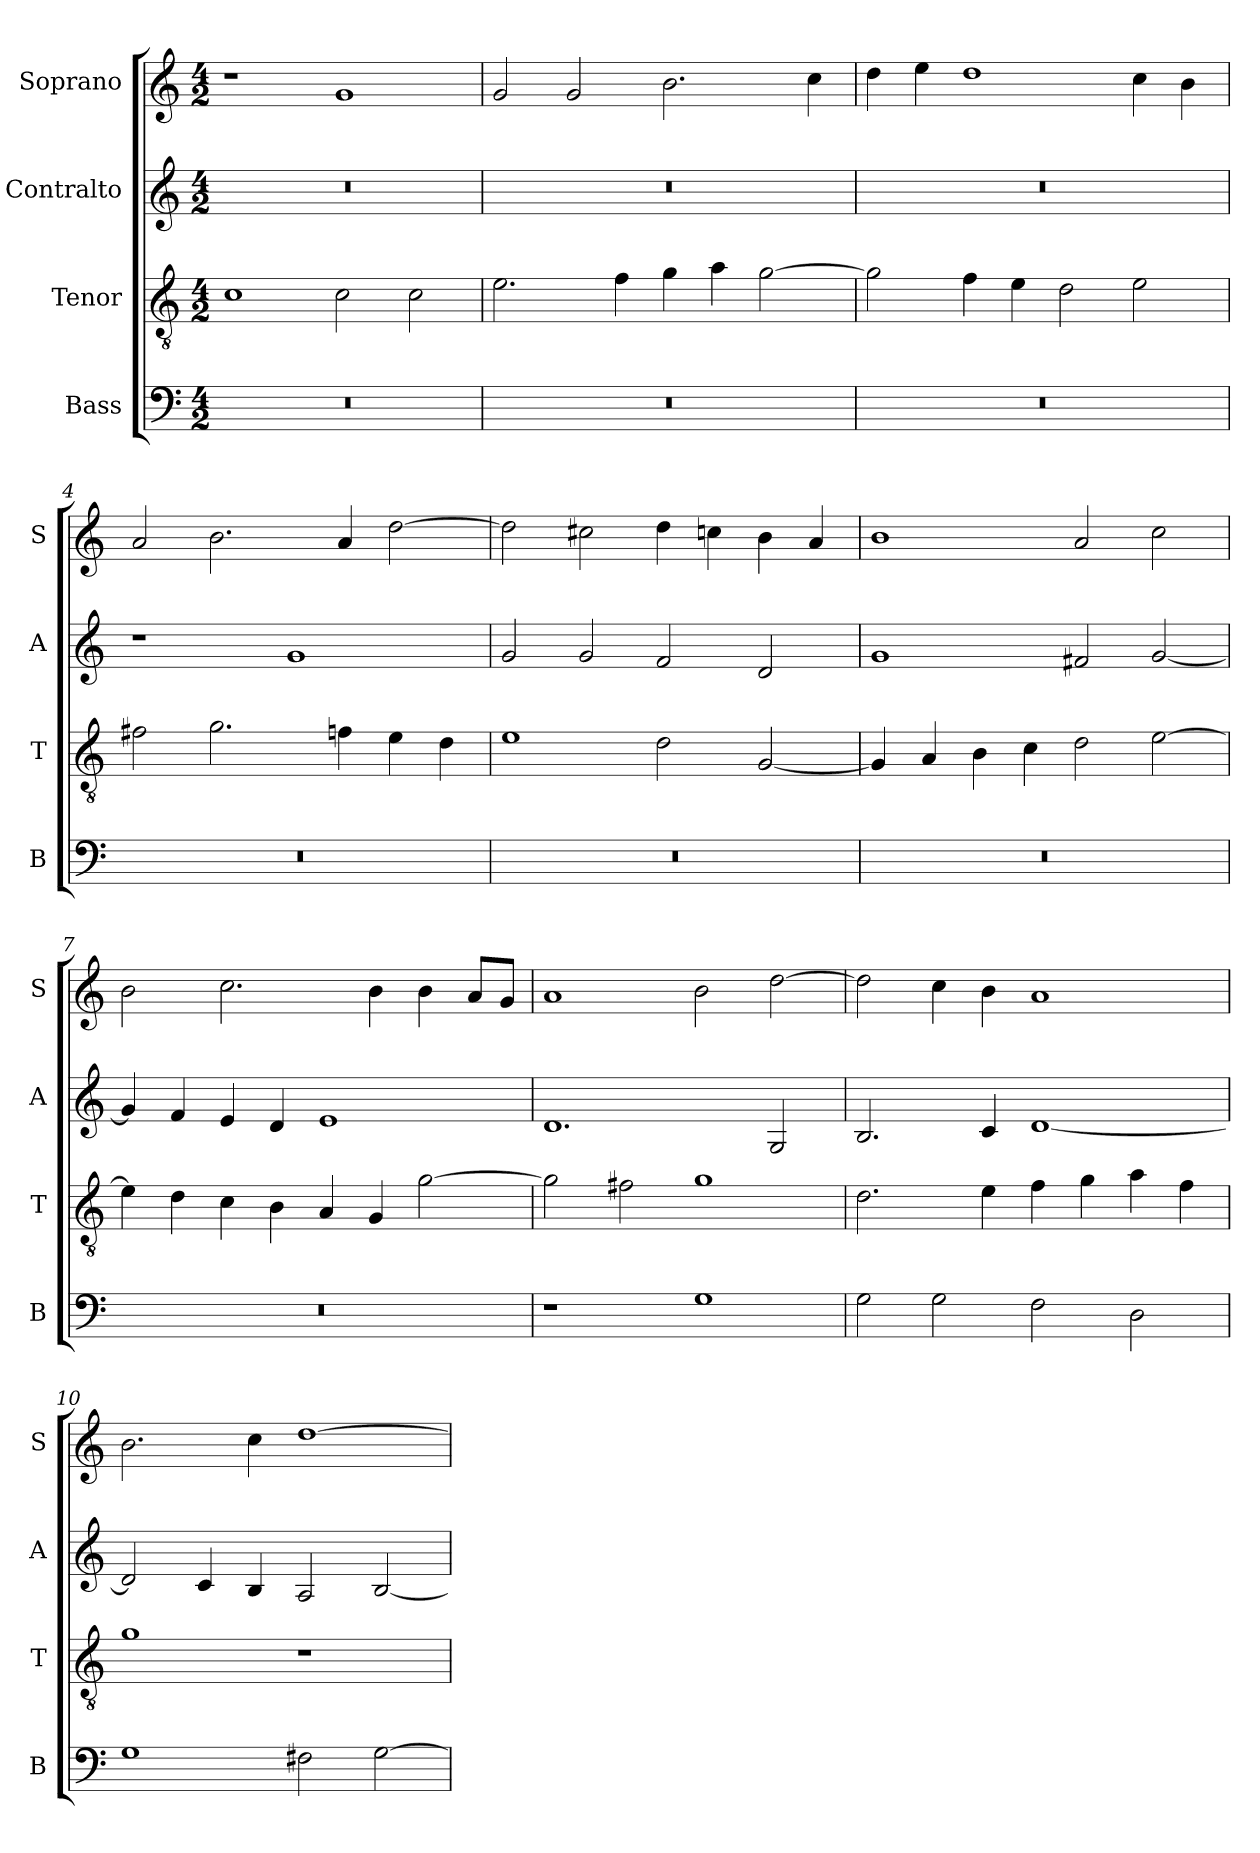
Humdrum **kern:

**kern	**kern	**kern	**kern
*part4	*part3	*part2	*part1
*staff4	*staff3	*staff2	*staff1
*I"Bass	*I"Tenor	*I"Contralto	*I"Soprano
*I'B	*I'T	*I'A	*I'S
*clefF4	*clefGv2	*clefG2	*clefG2
*k[]	*k[]	*k[]	*k[]
*D:dor	*D:dor	*D:dor	*D:dor
*M4/2	*M4/2	*M4/2	*M4/2
=1	=1	=1	=1
0r	1c	0r	1r
.	2c	.	1g
.	2c	.	.
=2	=2	=2	=2
0r	2.e	0r	2g
.	.	.	2g
.	4f	.	.
.	4g	.	2.b
.	4a	.	.
.	[2g	.	.
.	.	.	4cc
=3	=3	=3	=3
0r	2g]	0r	4dd
.	.	.	4ee
.	4f	.	1dd
.	4e	.	.
.	2d	.	.
.	2e	.	4cc
.	.	.	4b
=4	=4	=4	=4
0r	2f#X	1r	2a
.	2.g	.	2.b
.	.	1g	.
.	4fn	.	4a
.	4e	.	[2dd
.	4d	.	.
=5	=5	=5	=5
0r	1e	2g	2dd]
.	.	2g	2cc#X
.	2d	2f	4dd
.	.	.	4ccn
.	[2G	2d	4b
.	.	.	4a
=6	=6	=6	=6
0r	4G]	1g	1b
.	4A	.	.
.	4B	.	.
.	4c	.	.
.	2d	2f#X	2a
.	[2e	[2g	2cc
=7	=7	=7	=7
0r	4e]	4g]	2b
.	4d	4f	.
.	4c	4e	2.cc
.	4B	4d	.
.	4A	1e	.
.	4G	.	4b
.	[2g	.	4b
.	.	.	8a/L
.	.	.	8g/J
=8	=8	=8	=8
1r	2g]	1.d	1a
.	2f#X	.	.
1G	1g	.	2b
.	.	2G	[2dd
=9	=9	=9	=9
2G	2.d	2.B	2dd]
2G	.	.	4cc
.	4e	4c	4b
2F	4f	[1d	1a
.	4g	.	.
2D	4a	.	.
.	4f	.	.
=10	=10	=10	=10
1G	1g	2d]	2.b
.	.	4c	.
.	.	4B	4cc
2F#X	1r	2A	[1dd
[2G	.	[2B	.
=	=	=	=
*-	*-	*-	*-
